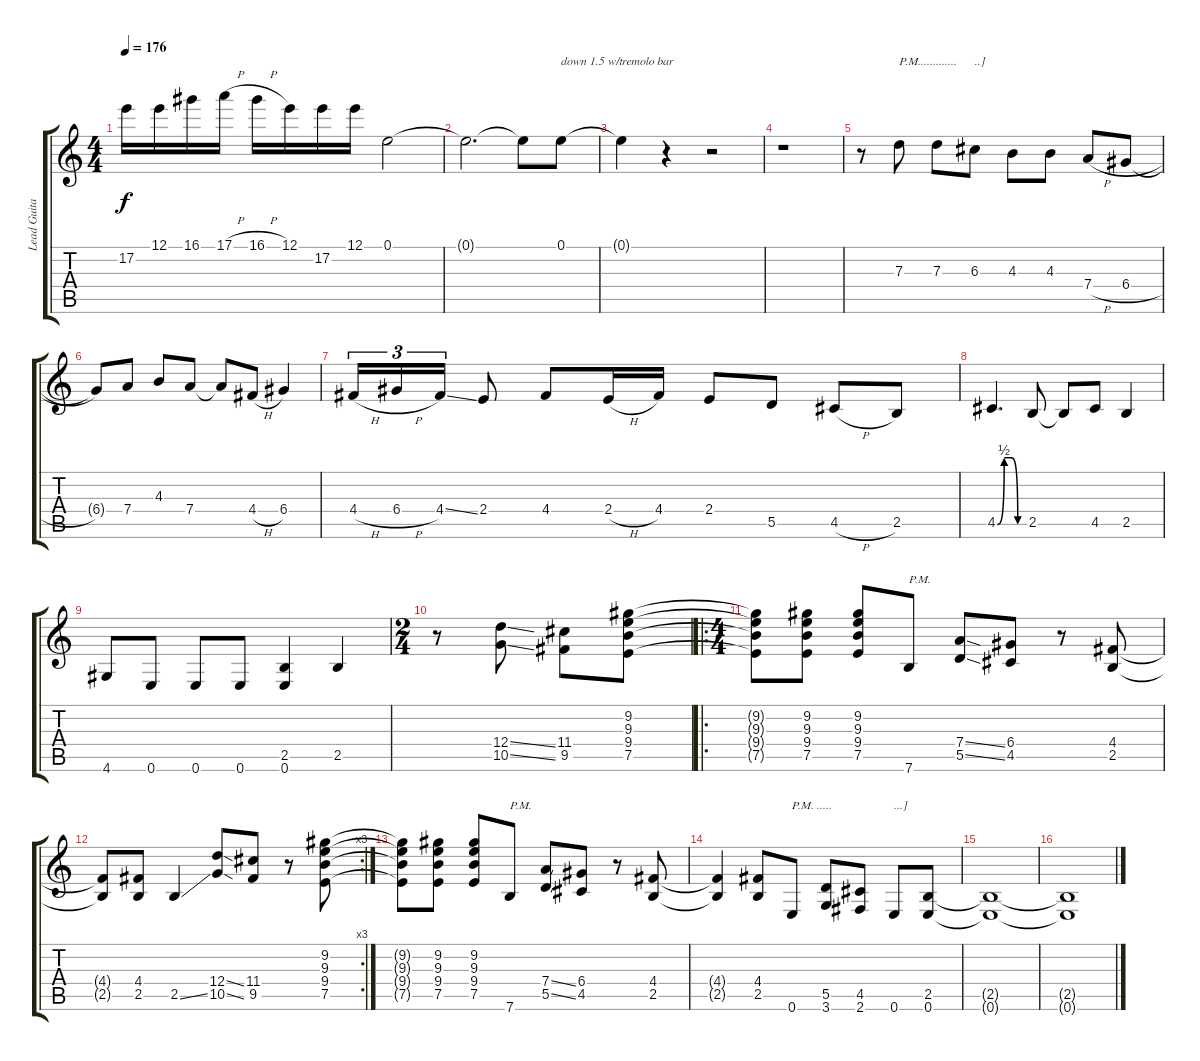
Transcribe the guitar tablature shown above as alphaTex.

\track ("Lead Guitar" "Lead Guita") {instrument distortionguitar}
\staff {score tabs}
\tuning (E4 B3 G3 D3 A2 E2) {hide}
\ts (4 4)
\tempo 176
\clef g2
\ks c
17.2.16{dy f} 12.1.16 16.1.16 17.1{h}.16 16.1{h}.16 12.1.16 17.2.16 12.1.16 0.1.2 |
0.1{t}.2{d} 0.1{t}.8 0.1.8{txt "down 1.5 w/tremolo bar"} |
0.1{t}.4 r.4 r.2 |
r.1 |
r.8 7.3.8{txt "P.M............."} 7.3.8 6.3.8{txt "..]"} 4.3.8 4.3.8 7.4{h}.8 6.4{h}.8 |
6.4{t}.8 7.4.8 4.3.8 7.4.8 7.4{t}.8 4.4{h}.8 6.4.4 |
4.4{h}.16{tu (3 2)} 6.4{h}.16{tu (3 2)} 4.4{ss}.16{tu (3 2)} 2.4.8 4.4.8 2.4{h}.16 4.4.16 2.4.8 5.5.8 4.5{h}.8 2.5.8 |
4.5{be (custom 0 0 15 2 30 2 45 0 60 0)}.4{d} 2.5.8 2.5{t}.8 4.5.8 2.5.4 |
4.6.8 0.6.8 0.6.8 0.6.8 (2.5 0.6).4 2.5.4 |
\ts (2 4)
r.8 (12.4{ss} 10.5{ss}).8 (11.4 9.5).8 (9.2 9.3 9.4 7.5).8 |
\ro
\ts (4 4)
(9.2{t} 9.3{t} 9.4{t} 7.5{t}).8 (9.2 9.3 9.4 7.5).8 (9.2 9.3 9.4 7.5).8 7.6.8{txt "P.M."} (7.4{ss} 5.5{ss}).8 (6.4 4.5).8 r.8 (4.4 2.5).8 |
\rc 3
(4.4{t} 2.5{t}).8 (4.4 2.5).8 2.5{ss}.4 (12.4{ss} 10.5{ss}).8 (11.4 9.5).8 r.8 (9.2 9.3 9.4 7.5).8 |
(9.2{t} 9.3{t} 9.4{t} 7.5{t}).8 (9.2 9.3 9.4 7.5).8 (9.2 9.3 9.4 7.5).8 7.6.8{txt "P.M."} (7.4{ss} 5.5{ss}).8 (6.4 4.5).8 r.8 (4.4 2.5).8 |
(4.4{t} 2.5{t}).4 (4.4 2.5).8 0.6.8{txt "P.M. ....."} (5.5 3.6).8 (4.5 2.6).8 0.6.8{txt "...]"} (2.5 0.6).8 |
(2.5{t} 0.6{t}).1 |
(2.5{t} 0.6{t}).1
